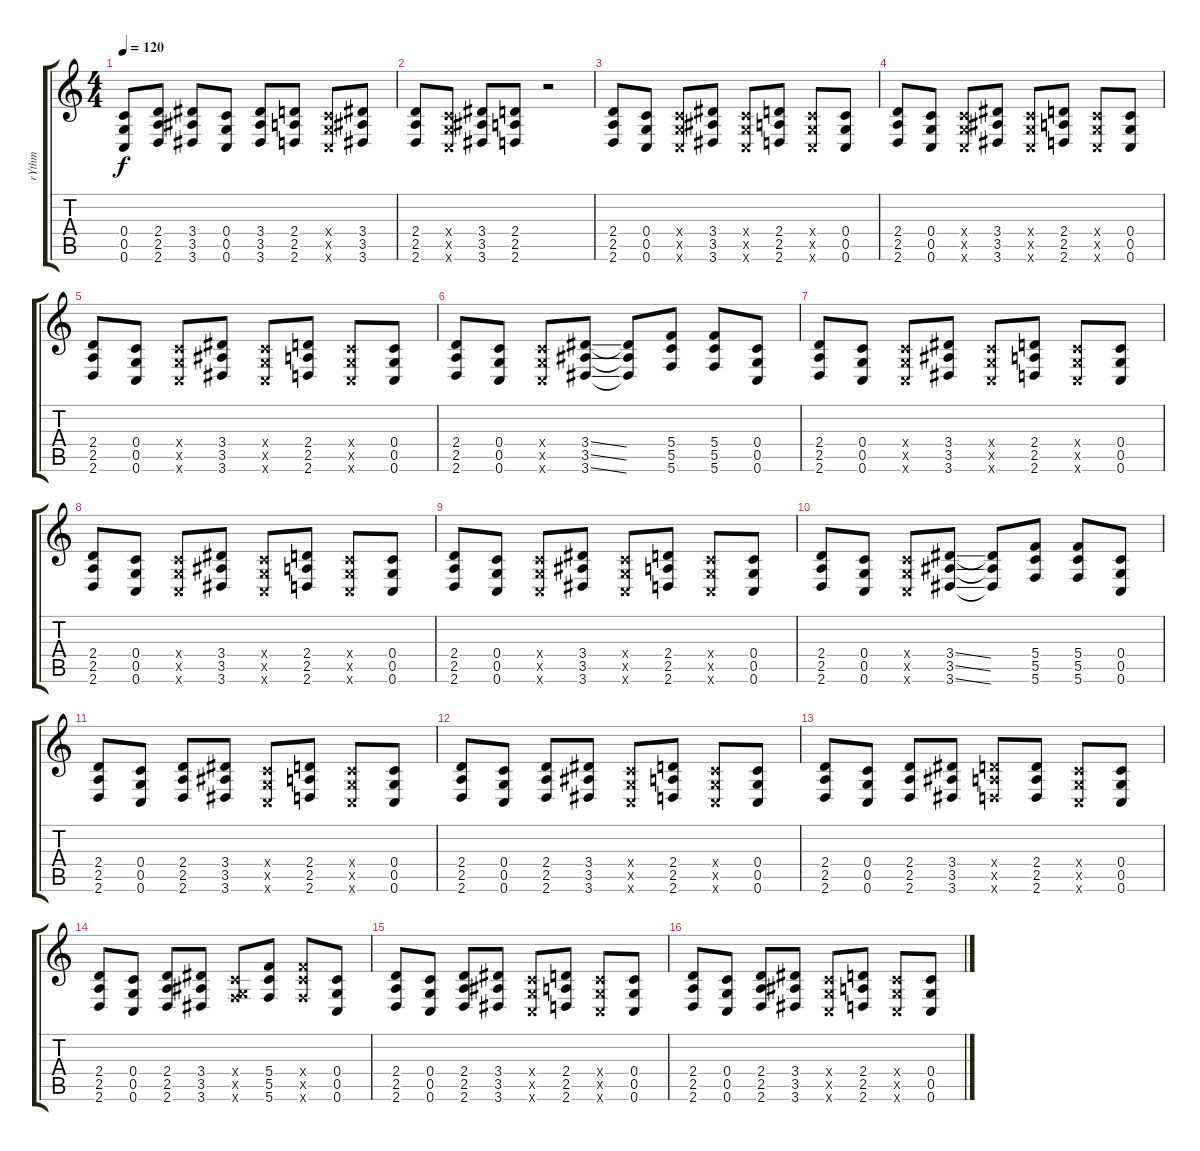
\track ("rYthm" "rYthm") {instrument distortionguitar}
\staff {score tabs}
\tuning (D4 A3 F3 C3 G2 C2) {hide}
\ts (4 4)
\tempo 120
\clef g2
\ks c
(0.4 0.5 0.6).8{dy f} (2.4 2.5 2.6).8 (3.4 3.5 3.6).8 (0.4 0.5 0.6).8 (3.4 3.5 3.6).8 (2.4 2.5 2.6).8 (0.4{x} 0.5{x} 0.6{x}).8 (3.4 3.5 3.6).8 |
(2.4 2.5 2.6).8 (0.4{x} 0.5{x} 0.6{x}).8 (3.4 3.5 3.6).8 (2.4 2.5 2.6).8 r.2 |
(2.4 2.5 2.6).8 (0.4 0.5 0.6).8 (0.4{x} 0.5{x} 0.6{x}).8 (3.4 3.5 3.6).8 (0.4{x} 0.5{x} 0.6{x}).8 (2.4 2.5 2.6).8 (0.4{x} 0.5{x} 0.6{x}).8 (0.4 0.5 0.6).8 |
(2.4 2.5 2.6).8 (0.4 0.5 0.6).8 (0.4{x} 0.5{x} 0.6{x}).8 (3.4 3.5 3.6).8 (0.4{x} 0.5{x} 0.6{x}).8 (2.4 2.5 2.6).8 (0.4{x} 0.5{x} 0.6{x}).8 (0.4 0.5 0.6).8 |
(2.4 2.5 2.6).8 (0.4 0.5 0.6).8 (0.4{x} 0.5{x} 0.6{x}).8 (3.4 3.5 3.6).8 (0.4{x} 0.5{x} 0.6{x}).8 (2.4 2.5 2.6).8 (0.4{x} 0.5{x} 0.6{x}).8 (0.4 0.5 0.6).8 |
(2.4 2.5 2.6).8 (0.4 0.5 0.6).8 (0.4{x} 0.5{x} 0.6{x}).8 (3.4{ss} 3.5{ss} 3.6{ss}).8 (3.4{t} 3.5{t} 3.6{t}).8 (5.4 5.5 5.6).8 (5.4 5.5 5.6).8 (0.4 0.5 0.6).8 |
(2.4 2.5 2.6).8 (0.4 0.5 0.6).8 (0.4{x} 0.5{x} 0.6{x}).8 (3.4 3.5 3.6).8 (0.4{x} 0.5{x} 0.6{x}).8 (2.4 2.5 2.6).8 (0.4{x} 0.5{x} 0.6{x}).8 (0.4 0.5 0.6).8 |
(2.4 2.5 2.6).8 (0.4 0.5 0.6).8 (0.4{x} 0.5{x} 0.6{x}).8 (3.4 3.5 3.6).8 (0.4{x} 0.5{x} 0.6{x}).8 (2.4 2.5 2.6).8 (0.4{x} 0.5{x} 0.6{x}).8 (0.4 0.5 0.6).8 |
(2.4 2.5 2.6).8 (0.4 0.5 0.6).8 (0.4{x} 0.5{x} 0.6{x}).8 (3.4 3.5 3.6).8 (0.4{x} 0.5{x} 0.6{x}).8 (2.4 2.5 2.6).8 (0.4{x} 0.5{x} 0.6{x}).8 (0.4 0.5 0.6).8 |
(2.4 2.5 2.6).8 (0.4 0.5 0.6).8 (0.4{x} 0.5{x} 0.6{x}).8 (3.4{ss} 3.5{ss} 3.6{ss}).8 (3.4{t} 3.5{t} 3.6{t}).8 (5.4 5.5 5.6).8 (5.4 5.5 5.6).8 (0.4 0.5 0.6).8 |
(2.4 2.5 2.6).8 (0.4 0.5 0.6).8 (2.4 2.5 2.6).8 (3.4 3.5 3.6).8 (0.4{x} 0.5{x} 0.6{x}).8 (2.4 2.5 2.6).8 (0.4{x} 0.5{x} 0.6{x}).8 (0.4 0.5 0.6).8 |
(2.4 2.5 2.6).8 (0.4 0.5 0.6).8 (2.4 2.5 2.6).8 (3.4 3.5 3.6).8 (0.4{x} 0.5{x} 0.6{x}).8 (2.4 2.5 2.6).8 (0.4{x} 0.5{x} 0.6{x}).8 (0.4 0.5 0.6).8 |
(2.4 2.5 2.6).8 (0.4 0.5 0.6).8 (2.4 2.5 2.6).8 (3.4 3.5 3.6).8 (2.4{x} 2.5{x} 2.6{x}).8 (2.4 2.5 2.6).8 (0.4{x} 0.5{x} 0.6{x}).8 (0.4 0.5 0.6).8 |
(2.4 2.5 2.6).8 (0.4 0.5 0.6).8 (2.4 2.5 2.6).8 (3.4 3.5 3.6).8 (0.4{x} 0.5{x} 5.6{x}).8 (5.4 5.5 5.6).8 (5.4{x} 5.5{x} 5.6{x}).8 (0.4 0.5 0.6).8 |
(2.4 2.5 2.6).8 (0.4 0.5 0.6).8 (2.4 2.5 2.6).8 (3.4 3.5 3.6).8 (0.4{x} 0.5{x} 0.6{x}).8 (2.4 2.5 2.6).8 (0.4{x} 0.5{x} 0.6{x}).8 (0.4 0.5 0.6).8 |
(2.4 2.5 2.6).8 (0.4 0.5 0.6).8 (2.4 2.5 2.6).8 (3.4 3.5 3.6).8 (0.4{x} 0.5{x} 0.6{x}).8 (2.4 2.5 2.6).8 (0.4{x} 0.5{x} 0.6{x}).8 (0.4 0.5 0.6).8
